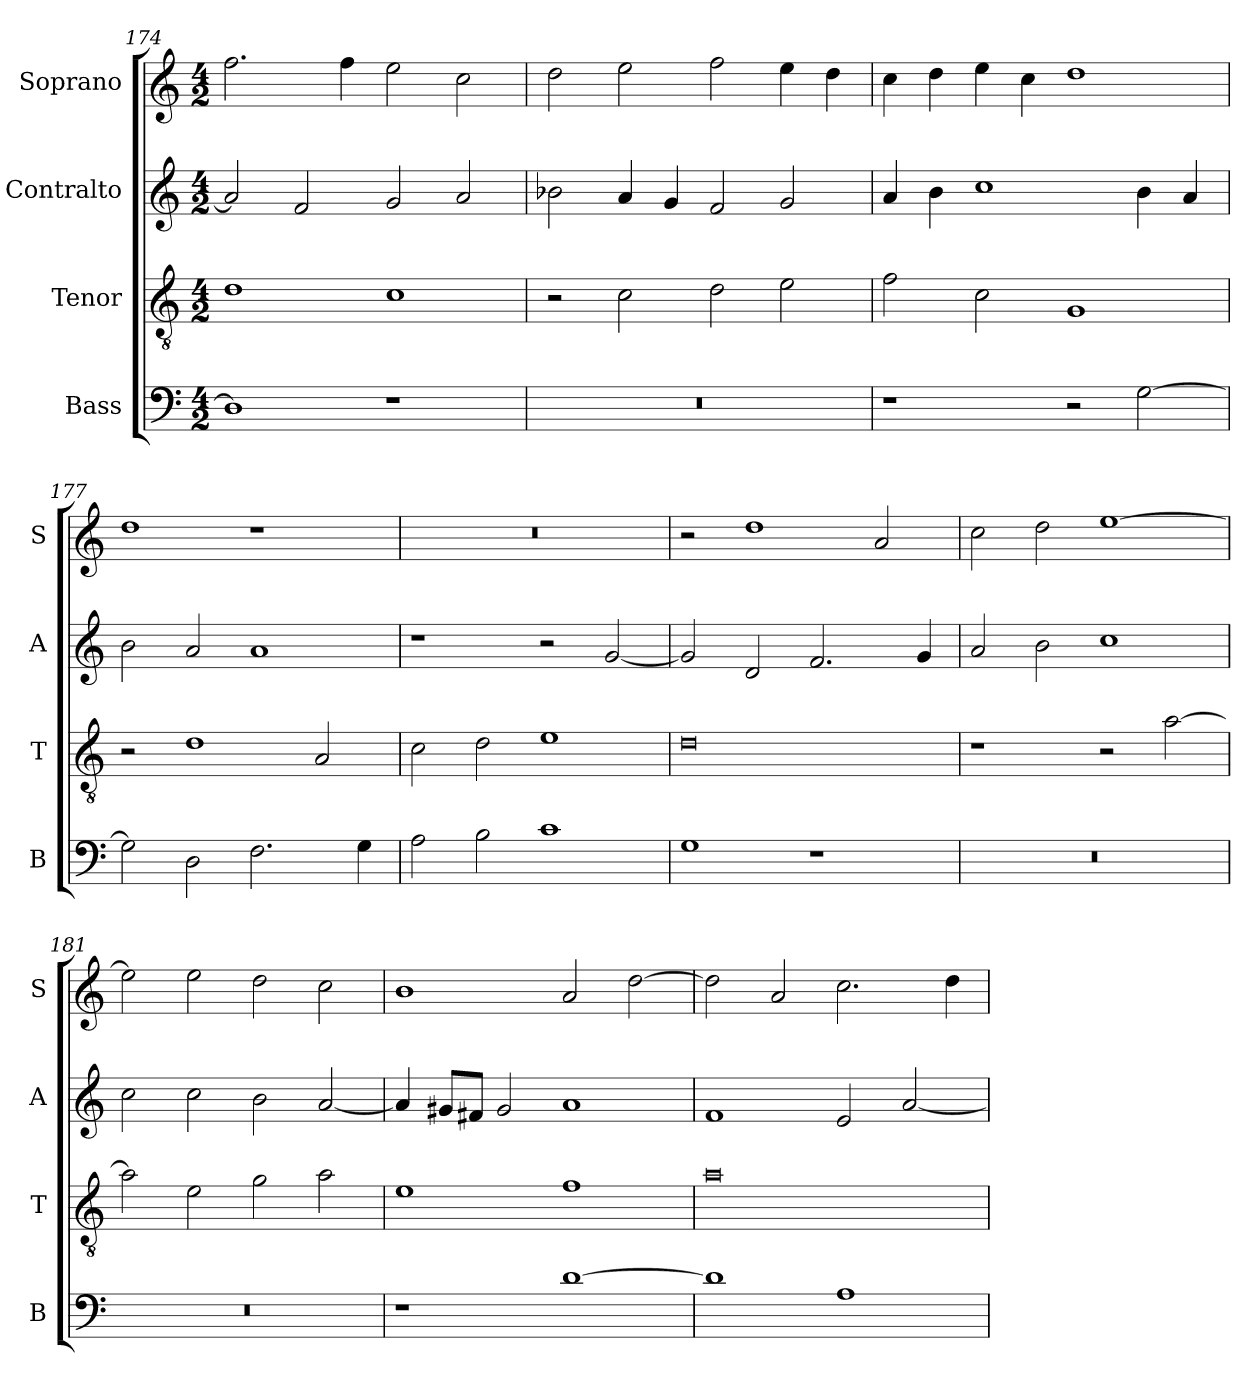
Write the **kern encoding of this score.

**kern	**kern	**kern	**kern
*part4	*part3	*part2	*part1
*staff4	*staff3	*staff2	*staff1
*I"Bass	*I"Tenor	*I"Contralto	*I"Soprano
*I'B	*I'T	*I'A	*I'S
*clefF4	*clefGv2	*clefG2	*clefG2
*k[]	*k[]	*k[]	*k[]
*D:dor	*D:dor	*D:dor	*D:dor
*M4/2	*M4/2	*M4/2	*M4/2
=174	=174	=174	=174
1D]	1d	2a]	2.ff
.	.	2f	.
.	.	.	4ff
1r	1c	2g	2ee
.	.	2a	2cc
=175	=175	=175	=175
0r	2r	2b-X	2dd
.	2c	4a	2ee
.	.	4g	.
.	2d	2f	2ff
.	2e	2g	4ee
.	.	.	4dd
=176	=176	=176	=176
1r	2f	4a	4cc
.	.	4b	4dd
.	2c	1cc	4ee
.	.	.	4cc
2r	1G	.	1dd
[2G	.	4b	.
.	.	4a	.
=177	=177	=177	=177
2G]	2r	2b	1dd
2D	1d	2a	.
2.F	.	1a	1r
.	2A	.	.
4G	.	.	.
=178	=178	=178	=178
2A	2c	1r	0r
2B	2d	.	.
1c	1e	2r	.
.	.	[2g	.
=179	=179	=179	=179
1G	0d	2g]	2r
.	.	2d	1dd
1r	.	2.f	.
.	.	.	2a
.	.	4g	.
=180	=180	=180	=180
0r	1r	2a	2cc
.	.	2b	2dd
.	2r	1cc	[1ee
.	[2a	.	.
=181	=181	=181	=181
0r	2a]	2cc	2ee]
.	2e	2cc	2ee
.	2g	2b	2dd
.	2a	[2a	2cc
=182	=182	=182	=182
1r	1e	4a]	1b
.	.	8g#X/L	.
.	.	8f#X/J	.
.	.	2g#	.
[1d	1f	1a	2a
.	.	.	[2dd
=183	=183	=183	=183
1d]	0a	1f	2dd]
.	.	.	2a
1A	.	2e	2.cc
.	.	[2a	.
.	.	.	4dd
=	=	=	=
*-	*-	*-	*-
